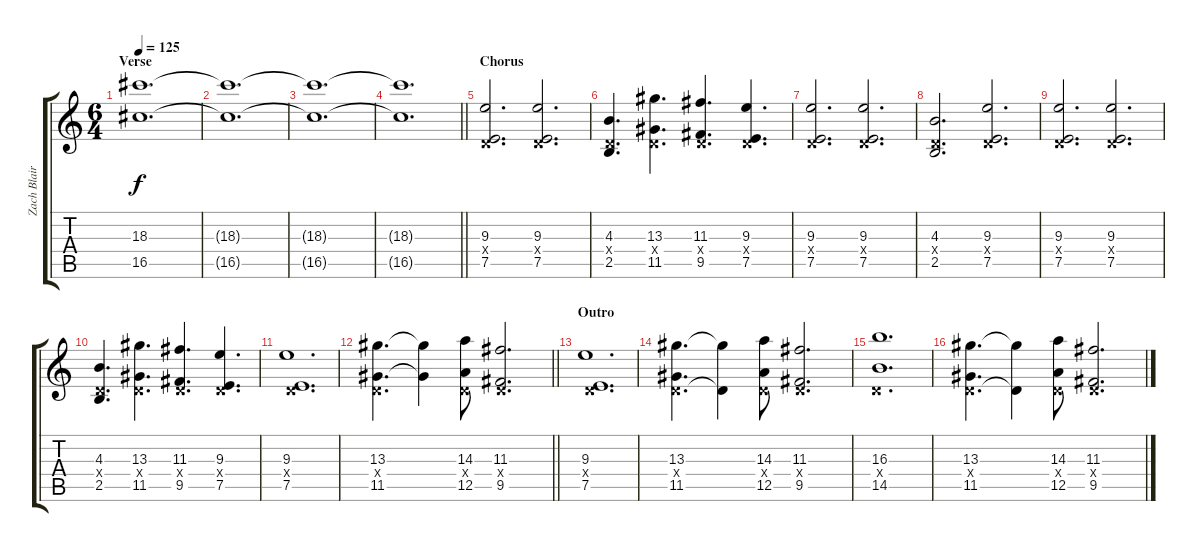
\track ("Zach Blair" "Zach Blair") {instrument overdrivenguitar}
\staff {score tabs}
\tuning (E4 B3 G3 D3 A2 E2) {hide}
\ts (6 4)
\section ("" "Verse")
\tempo 125
\clef g2
\ks c
(18.3{t} 16.5{t}).1{d dy f} |
(18.3{t} 16.5{t}).1{d} |
(18.3{t} 16.5{t}).1{d} |
\barLineRight lightlight
(18.3{t} 16.5{t}).1{d} |
\section ("" "Chorus")
(9.3 0.4{x} 7.5).2{d volume 13} (9.3 0.4{x} 7.5).2{d} |
(4.3 0.4{x} 2.5).4{d} (13.3 0.4{x} 11.5).4{d} (11.3 0.4{x} 9.5).4{d} (9.3 0.4{x} 7.5).4{d} |
(9.3 0.4{x} 7.5).2{d} (9.3 0.4{x} 7.5).2{d} |
(4.3 0.4{x} 2.5).2{d} (9.3 0.4{x} 7.5).2{d} |
(9.3 0.4{x} 7.5).2{d volume 13} (9.3 0.4{x} 7.5).2{d} |
(4.3 0.4{x} 2.5).4{d} (13.3 0.4{x} 11.5).4{d} (11.3 0.4{x} 9.5).4{d} (9.3 0.4{x} 7.5).4{d} |
(9.3 0.4{x} 7.5).1{d} |
\barLineRight lightlight
(13.3 0.4{x} 11.5).4{d} (13.3{t} 11.5{t}).4 (14.3 0.4{x} 12.5).8 (11.3 0.4{x} 9.5).2{d} |
\section ("" "Outro")
(9.3 0.4{x} 7.5).1{d} |
(13.3 0.4{x} 11.5).4{d} (13.3{t} 0.4{t}).4 (14.3 0.4{x} 12.5).8 (11.3 0.4{x} 9.5).2{d} |
(16.3 0.4{x} 14.5).1{d} |
(13.3 0.4{x} 11.5).4{d} (13.3{t} 0.4{t}).4 (14.3 0.4{x} 12.5).8 (11.3 0.4{x} 9.5).2{d}
